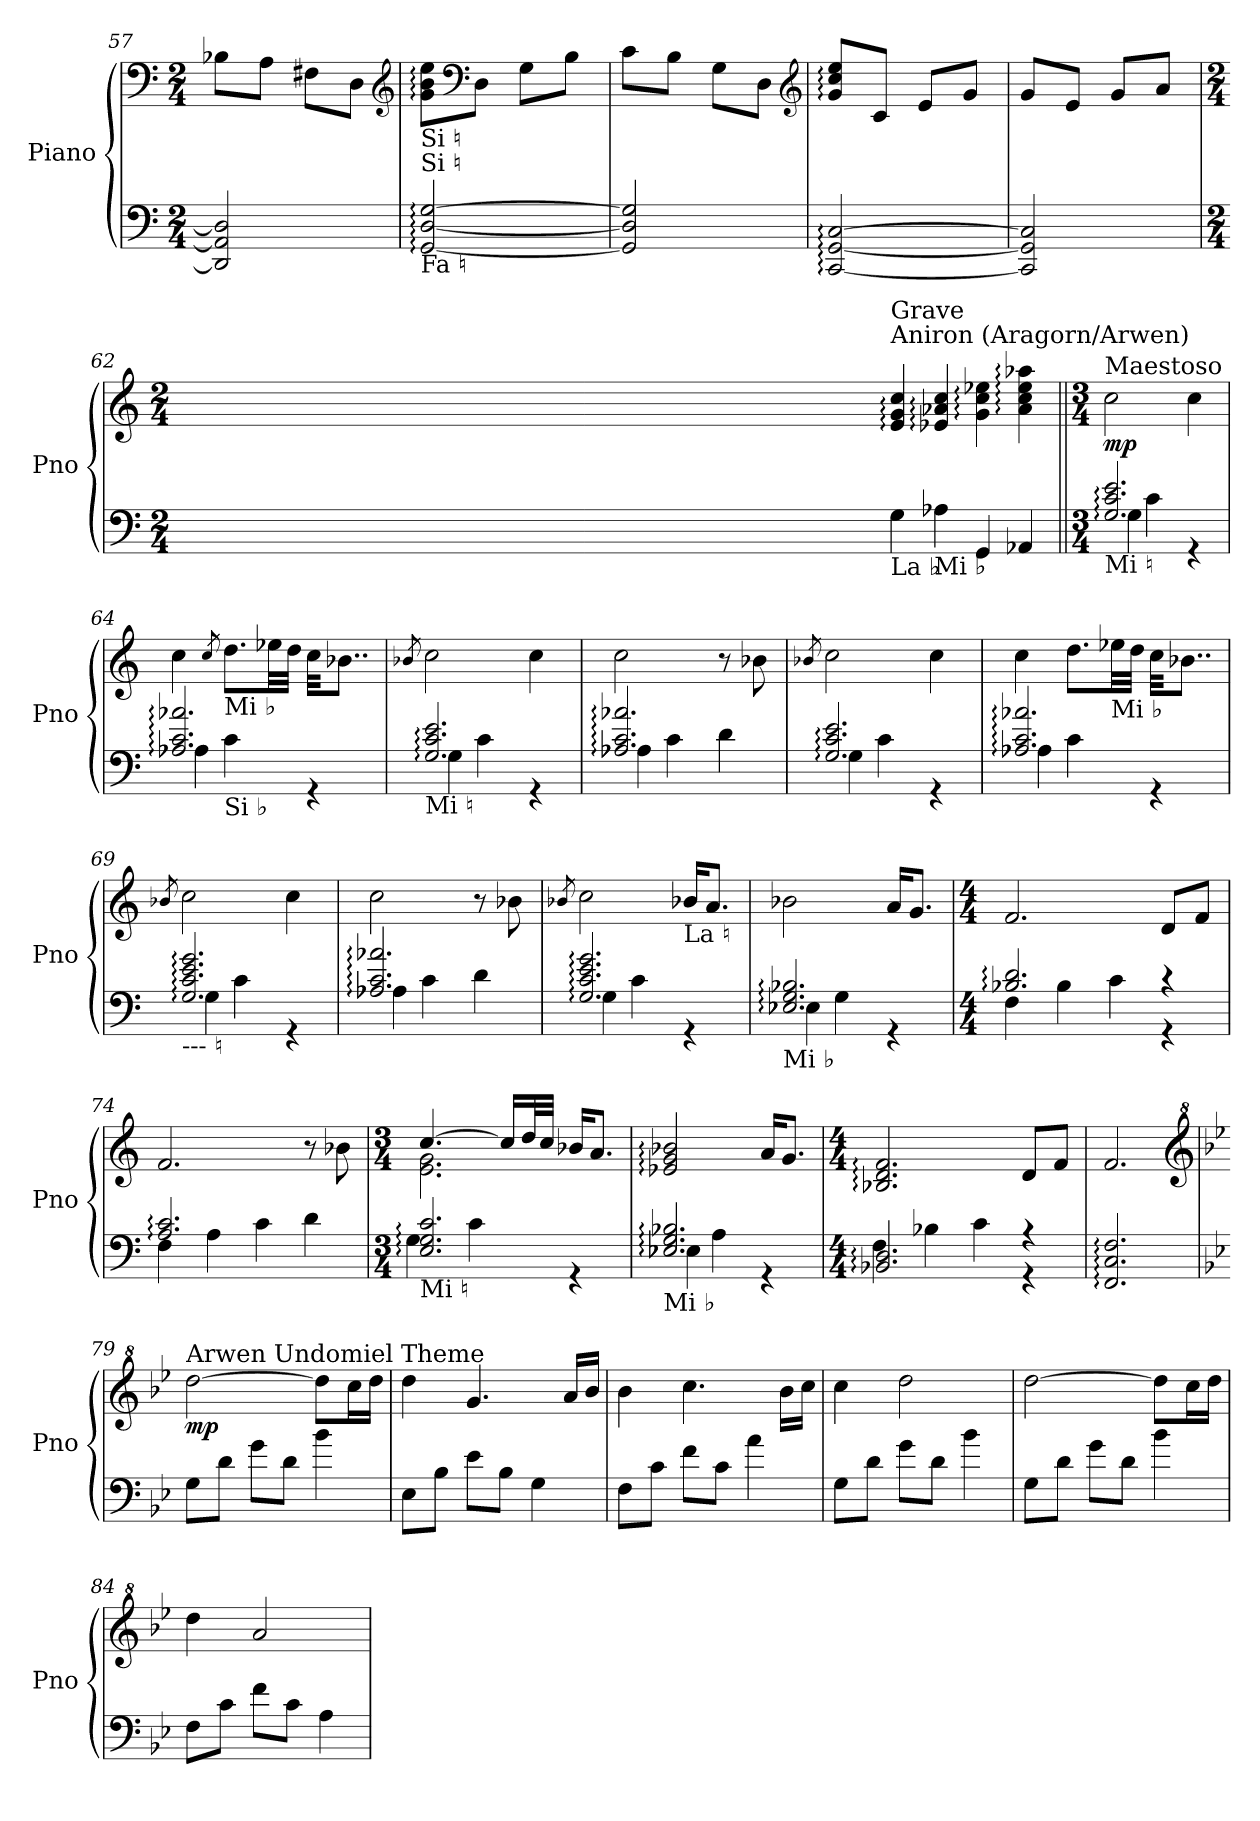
**kern	**kern	**dynam
*part1	*part1	*part1
*staff2	*staff1	*staff1/2
*I"Piano	*	*
*I'Pno	*	*
*clefF4	*clefF4	*
*k[]	*k[]	*
*C:	*C:	*
*M2/4	*M2/4	*
=57	=57	=57
2DD/] 2AA/] 2D/]	8B-X\L	.
.	8A\J	.
.	8F#X\L	.
.	8D\J	.
*	*clefG2	*
=58	=58	=58
!	!LO:TX:b:t=Si ♮	!
!	!LO:TX:b:t=Si ♮	!
!LO:TX:b:t=Fa ♮	!	!
[2GG/: [2D/: [2G/:	8g\: 8b\: 8ee\:L	.
*	*clefF4	*
.	8D\J	.
.	8G\L	.
.	8B\J	.
=59	=59	=59
2GG/] 2D/] 2G/]	8c\L	.
.	8B\J	.
.	8G\L	.
.	8D\J	.
*	*clefG2	*
=60	=60	=60
[2CC/: [2GG/: [2C/:	8g/: 8cc/: 8ee/:L	.
.	8c/J	.
.	8e/L	.
.	8g/J	.
=61	=61	=61
2CC/] 2GG/] 2C/]	8g/L	.
.	8e/J	.
.	8g/L	.
.	8a/J	.
!!LO:LB:g=z
=62	=62	=62
*k[]	*k[]	*
*C:	*C:	*
*M2/4	*M2/4	*
1%28ryy	1%28ryy	.
!	!LO:TX:a:t=Aniron (Aragorn/Arwen)	!
!	!LO:TX:a:t=Grave	!
!LO:TX:b:t=La ♭	!	!
4G\	4e/: 4g/: 4cc/:	.
!LO:TX:b:t=Mi ♭	!	!
4A-X\	4e-X/: 4a-X/: 4cc/:	.
4GG/	4g\: 4cc\: 4ee-X\:	.
4AA-X/	4a-\: 4cc\: 4ee-\: 4aa-X\:	.
=63||	=63||	=63||
*M3/4	*M3/4	*
*^	*	*
!	!	!LO:TX:a:t=Maestoso	!
!LO:TX:b:t=Mi ♮	!	!	!
!	!	!	!LO:DY:b
2.G/: 2.c/: 2.e/:	4G\	2cc\	mp
.	4c\	.	.
.	4r	4cc\	.
=64	=64	=64	=64
2.A-X/: 2.c/: 2.a-X/:	4A-\	4cc\	.
.	.	8qcc/	.
!	!	!LO:TX:b:t=Mi ♭	!
!	!LO:TX:b:t=Si ♭	!	!
.	4c\	8.dd\L	.
.	.	32ee-X\LL	.
.	.	32dd\JJJ	.
.	4r	32cc\KKL	.
.	.	8..b-X\J	.
=65	=65	=65	=65
.	.	8qb-X/	.
!LO:TX:b:t=Mi ♮	!	!	!
2.G/: 2.c/: 2.e/:	4G\	2cc\	.
.	4c\	.	.
.	4r	4cc\	.
=66	=66	=66	=66
2.A-X/: 2.c/: 2.a-X/:	4A-\	2cc\	.
.	4c\	.	.
.	4d\	8r	.
.	.	8b-X\	.
!!LO:LB:g=z
=67	=67	=67	=67
.	.	8qb-X/	.
2.G/: 2.c/: 2.e/:	4G\	2cc\	.
.	4c\	.	.
.	4r	4cc\	.
=68	=68	=68	=68
2.A-X/: 2.c/: 2.a-X/:	4A-\	4cc\	.
.	4c\	8.dd\L	.
!	!	!LO:TX:b:t=Mi ♭	!
.	.	32ee-X\LL	.
.	.	32dd\JJJ	.
.	4r	32cc\KKL	.
.	.	8..b-X\J	.
=69	=69	=69	=69
.	.	8qb-X/	.
!LO:TX:b:t=--- ♮	!	!	!
2.G/: 2.c/: 2.e/: 2.g/:	4G\	2cc\	.
.	4c\	.	.
.	4r	4cc\	.
=70	=70	=70	=70
2.A-X/: 2.c/: 2.a-X/:	4A-\	2cc\	.
.	4c\	.	.
.	4d\	8r	.
.	.	8b-X\	.
=71	=71	=71	=71
.	.	8qb-X/	.
2.G/: 2.c/: 2.e/: 2.g/:	4G\	2cc\	.
.	4c\	.	.
!	!	!LO:TX:b:t=La ♮	!
.	4r	16b-/KL	.
.	.	8.a/J	.
=72	=72	=72	=72
!LO:TX:b:t=Mi ♭	!	!	!
2.E-X/: 2.G/: 2.B-X/:	4E-\	2b-X\	.
.	4G\	.	.
.	4r	16a/KL	.
.	.	8.g/J	.
!!LO:LB:g=z
=73	=73	=73	=73
*M4/4	*	*M4/4	*
2.B-X/: 2.d/:	4F\	2.f/	.
.	4B-\	.	.
.	4c\	.	.
4r	4r	8d/L	.
.	.	8f/J	.
=74	=74	=74	=74
2.A/: 2.c/:	4F\	2.f/	.
.	4A\	.	.
.	4c\	.	.
4ryy	4d\	8r	.
.	.	8b-X\	.
=75	=75	=75	=75
*M3/4	*	*M3/4	*
*	*	*^	*
!LO:TX:b:t=Mi ♮	!	!	!	!
2.E/: 2.G/: 2.c/:	4G\	[4.cc/	2.e\: 2.g\:	.
.	4c\	.	.	.
.	.	16cc/LL]	.	.
.	.	32dd/L	.	.
.	.	32cc/JJJ	.	.
.	4r	16b-X/KL	.	.
.	.	8.a/J	.	.
*	*	*v	*v	*
=76	=76	=76	=76
!LO:TX:b:t=Mi ♭	!	!	!
2.E-X/: 2.G/: 2.B-X/:	4E-\	2e-X/: 2g/: 2b-X/:	.
.	4A\	.	.
.	4r	16a/KL	.
.	.	8.g/J	.
=77	=77	=77	=77
*M4/4	*	*M4/4	*
2.BB-X/: 2.D/:	4F\	2.B-X/: 2.d/: 2.f/:	.
.	4B-X\	.	.
.	4c\	.	.
4r	4r	8d/L	.
.	.	8f/J	.
*v	*v	*	*
!!LO:PB:g=z
=78	=78	=78
2.FF/: 2.C/: 2.F/:	2.f/	.
*	*clefG^2	*
=79	=79	=79
*k[b-e-]	*k[b-e-]	*
*B-:	*B-:	*
!	!LO:TX:a:t=Arwen Undomiel Theme	!
!	!	!LO:DY:b
8G\L	[2ddd\	mp
8d\J	.	.
8g\L	.	.
8d\J	.	.
4b-\	8ddd\L]	.
.	16ccc\L	.
.	16ddd\JJ	.
=80	=80	=80
8E-\L	4ddd\	.
8B-\J	.	.
8e-\L	4.gg/	.
8B-\J	.	.
4G\	.	.
.	16aa/LL	.
.	16bb-/JJ	.
=81	=81	=81
8F\L	4bb-\	.
8c\J	.	.
8f\L	4.ccc\	.
8c\J	.	.
4a\	.	.
.	16bb-\LL	.
.	16ccc\JJ	.
=82	=82	=82
8G\L	4ccc\	.
8d\J	.	.
8g\L	2ddd\	.
8d\J	.	.
4b-\	.	.
=83	=83	=83
8G\L	[2ddd\	.
8d\J	.	.
8g\L	.	.
8d\J	.	.
4b-\	8ddd\L]	.
.	16ccc\L	.
.	16ddd\JJ	.
!!LO:LB:g=z
=84	=84	=84
8F\L	4ddd\	.
8c\J	.	.
8f\L	2aa/	.
8c\J	.	.
4A\	.	.
=	=	=
*-	*-	*-
